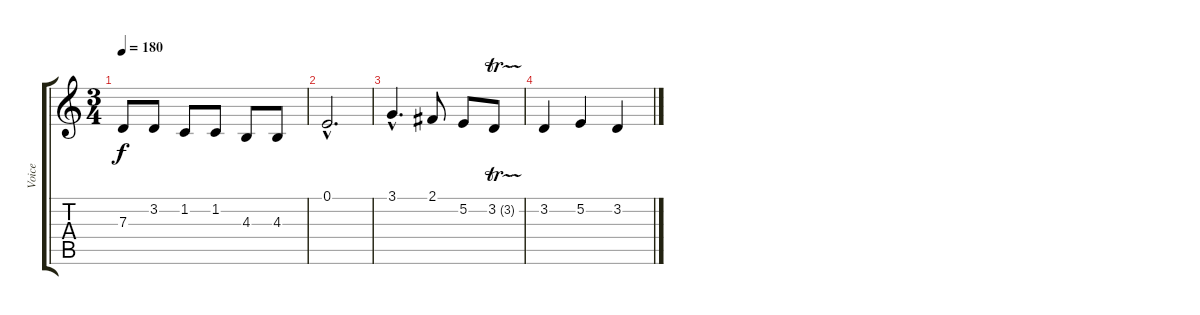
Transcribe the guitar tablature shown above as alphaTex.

\track ("Voice" "Voice") {instrument brasssection}
\staff {score tabs}
\tuning (E4 B3 G3 D3 A2 E2) {hide}
\ts (3 4)
\tempo 180
\clef g2
\ks c
7.3.8{dy f} 3.2.8 1.2.8 1.2.8 4.3.8 4.3.8 |
0.1{hac}.2{d} |
3.1{hac}.4{d} 2.1.8 5.2.8 3.2{tr (3 16)}.8 |
3.2.4 5.2.4 3.2.4
